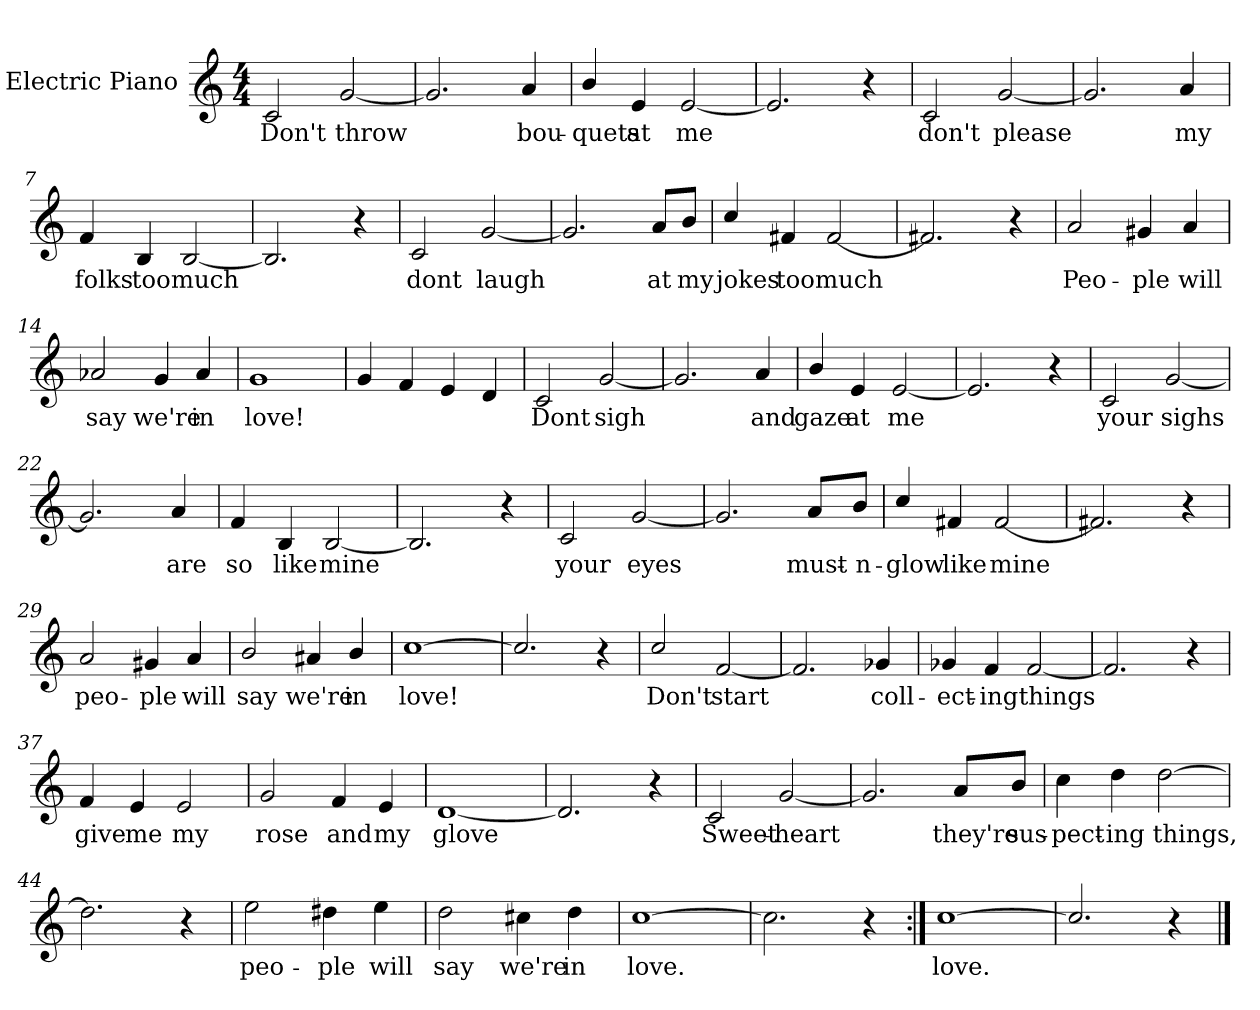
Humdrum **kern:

**kern	**text
*part1	*part1
*staff1	*staff1
*I"Electric Piano	*
*I'E.Pno	*
*clefG2	*
*k[]	*
*C:	*
*M4/4	*
=1	=1
2c/	Don't
[2g/	throw
=2	=2
2.g/]	.
4a/	bou-
=3	=3
4b/	-quets
4e/	at
[2e/	me
=4	=4
2.e/]	.
4r	.
=5	=5
2c/	don't
[2g/	please
=6	=6
2.g/]	.
4a/	my
!!LO:LB:g=z
=7	=7
4f/	folks
4B/	too
[2B/	much
=8	=8
2.B/]	.
4r	.
=9	=9
2c/	dont
[2g/	laugh
=10	=10
2.g/]	.
8a/L	at
8b/J	my
=11	=11
4cc/	jokes
4f#X/	too
[2f#/	much
=12	=12
2.f#X/]	.
4r	.
!!LO:LB:g=z
=13	=13
2a/	Peo-
4g#X/	-ple
4a/	will
=14	=14
2a-X/	say
4g/	we're
4a-/	in
=15	=15
1g	love!
=16	=16
4g/	.
4f/	.
4e/	.
4d/	.
=17	=17
2c/	Dont
[2g/	sigh
=18	=18
2.g/]	.
4a/	and
=19	=19
4b/	gaze
4e/	at
[2e/	me
!!LO:LB:g=z
=20	=20
2.e/]	.
4r	.
=21	=21
2c/	your
[2g/	sighs
=22	=22
2.g/]	.
4a/	are
=23	=23
4f/	so
4B/	like
[2B/	mine
=24	=24
2.B/]	.
4r	.
=25	=25
2c/	your
[2g/	eyes
=26	=26
2.g/]	.
8a/L	-must-
8b/J	-n-
!!LO:LB:g=z
=27	=27
4cc/	-glow
4f#X/	like
[2f#/	mine
=28	=28
2.f#X/]	.
4r	.
=29	=29
2a/	peo-
4g#X/	-ple
4a/	will
=30	=30
2b/	say
4a#X/	we're
4b/	in
=31	=31
[1cc	love!
=32	=32
2.cc/]	.
4r	.
=33	=33
2cc/	Don't
[2f/	start
!!LO:LB:g=z
=34	=34
2.f/]	.
4g-X/	coll-
=35	=35
4g-X/	-ect-
4f/	-ing
[2f/	things
=36	=36
2.f/]	.
4r	.
=37	=37
4f/	give
4e/	me
2e/	my
=38	=38
2g/	rose
4f/	and
4e/	my
=39	=39
[1d	glove
=40	=40
2.d/]	.
4r	.
!!LO:LB:g=z
=41	=41
2c/	Sweet-
[2g/	-heart
=42	=42
2.g/]	.
8a/L	they're
8b/J	sus-
=43	=43
4cc\	-pect-
4dd\	-ing
[2dd\	things,
=44	=44
2.dd\]	.
4r	.
=45	=45
2ee\	peo-
4dd#X\	-ple
4ee\	will
=46	=46
2dd\	say
4cc#X\	we're
4dd\	in
!!LO:LB:g=z
=47	=47
[1cc	love.
=48	=48
2.cc\]	.
4r	.
=49:|!	=49:|!
[1cc	love.
=50	=50
2.cc/]	.
4r	.
==	==
*-	*-
